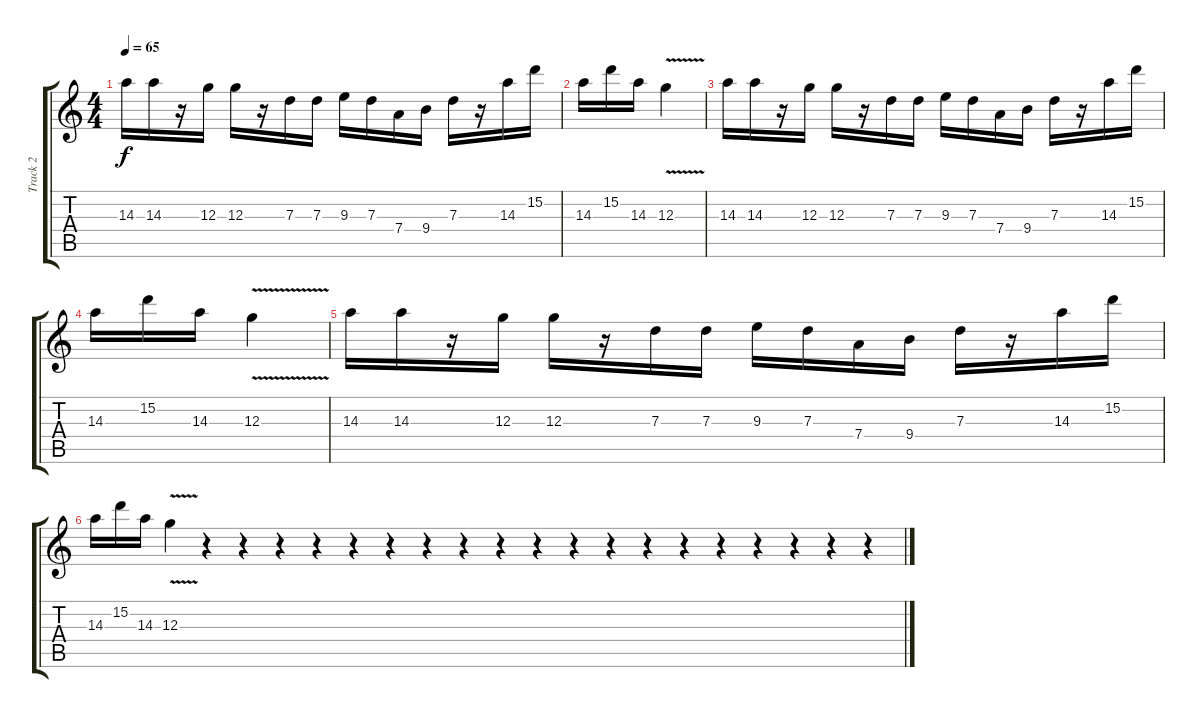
\track ("Track 2" "Track 2") {instrument overdrivenguitar}
\staff {score tabs}
\tuning (E4 B3 G3 D3 A2 E2) {hide}
\ts (4 4)
\tempo 65
\clef g2
\ks c
14.3.16{dy f} 14.3.16 r.16 12.3.16 12.3.16 r.16 7.3.16 7.3.16 9.3.16 7.3.16 7.4.16 9.4.16 7.3.16 r.16 14.3.16 15.2.16 |
14.3.16 15.2.16 14.3.16 12.3{v}.4 |
14.3.16 14.3.16 r.16 12.3.16 12.3.16 r.16 7.3.16 7.3.16 9.3.16 7.3.16 7.4.16 9.4.16 7.3.16 r.16 14.3.16 15.2.16 |
14.3.16 15.2.16 14.3.16 12.3{v}.4 |
14.3.16 14.3.16 r.16 12.3.16 12.3.16 r.16 7.3.16 7.3.16 9.3.16 7.3.16 7.4.16 9.4.16 7.3.16 r.16 14.3.16 15.2.16 |
14.3.16 15.2.16 14.3.16 12.3{v}.4 r.4 r.4 r.4 r.4 r.4 r.4 r.4 r.4 r.4 r.4 r.4 r.4 r.4 r.4 r.4 r.4 r.4 r.4 r.4
